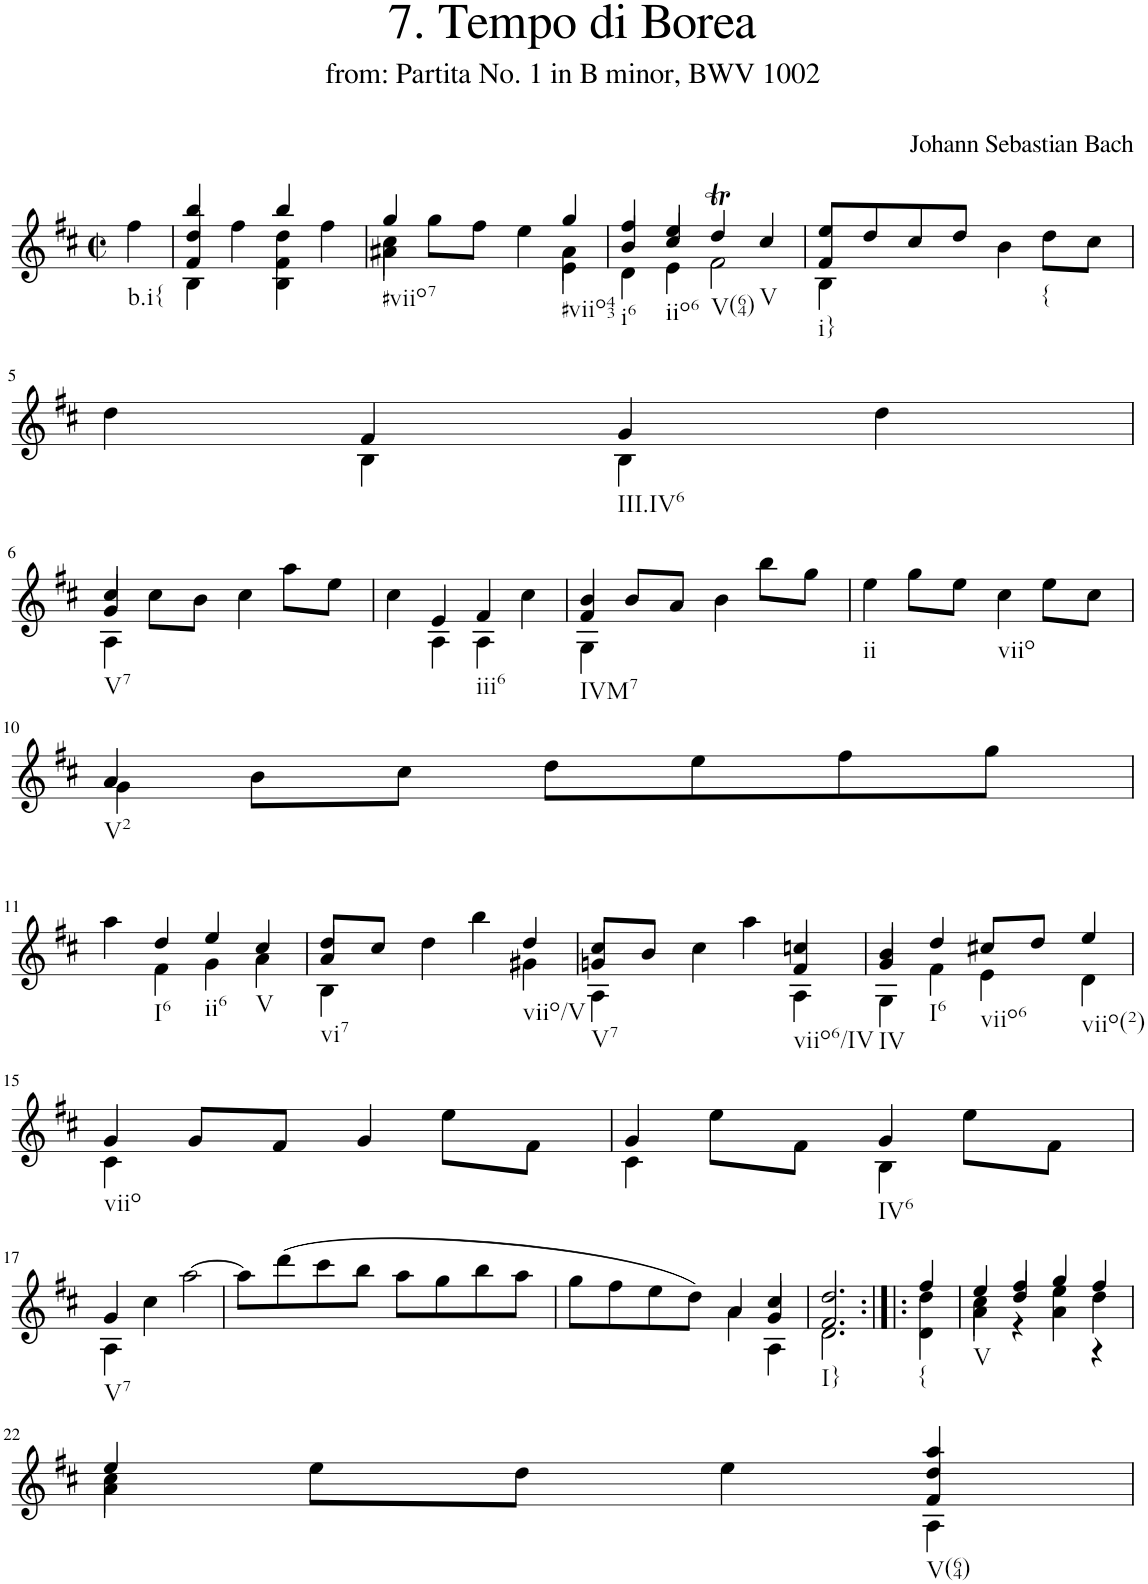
**kern
*part1
*staff1
*I"Violin
*I'Vln.
*clefG2
*k[f#c#]
*M2/2
*met(c|)
=
!LO:TX:b:t=b.i{
4ff#\
=1
*^
*	*^
*	*	*^
4bb/	4dd/	4f#/	4B\
4ff#\	4ryy	4ryy	4ryy
4bb/	4dd\	4f#\	4B\
4ff#\	4ryy	4ryy	4ryy
=2	=2	=2	=2
!LO:TX:b:t=#viio7	!	!	!
*	*	*v	*v
4gg/	4cc#\	4a#X\
8gg\L	2ryy	2ryy
8ff#\J	.	.
4ee\	.	.
!LO:TX:b:t=#viio43	!	!
4gg/	4a#\	4e\
=3	=3	=3
!LO:TX:b:t=i6	!	!
4ff#/	4b/	4d\
!LO:TX:b:t=iio6	!	!
4ee/	4cc#/	4e\
!LO:TX:b:t=V(64)	!	!
4ddT/	2f#\	2ryy
!LO:TX:b:t=V	!	!
4cc#/	.	.
=4	=4	=4
!LO:TX:b:t=i}	!	!
8ee/L	4f#/	4B\
8dd/	.	.
8cc#/	2.ryy	2.ryy
8dd/J	.	.
4b\	.	.
!LO:TX:b:t={	!	!
8dd\L	.	.
8cc#\J	.	.
*	*v	*v
!!LO:LB:g=z
=5	=5
4dd\	4ryy
4f#/	4B\
!LO:TX:b:t=III.IV6	!
4g/	4B\
4dd\	4ryy
!!LO:LB:g=z	!!
=6	=6
*	*^
!LO:TX:b:t=V7	!	!
4cc#/	4g/	4A\
8cc#\L	2.ryy	2.ryy
8b\J	.	.
4cc#\	.	.
8aa\L	.	.
8ee\J	.	.
*	*v	*v
=7	=7
4cc#\	4ryy
4e/	4A\
!LO:TX:b:t=iii6	!
4f#/	4A\
4cc#\	4ryy
=8	=8
*	*^
!LO:TX:b:t=IVM7	!	!
4b/	4f#/	4G\
8b/L	2.ryy	2.ryy
8a/J	.	.
4b\	.	.
8bb\L	.	.
8gg\J	.	.
*v	*v	*v
=9
!LO:TX:b:t=ii
4ee\
8gg\L
8ee\J
!LO:TX:b:t=viio
4cc#\
8ee\L
8cc#\J
!!LO:LB:g=z
=10
*^
!LO:TX:b:t=V2	!
4a/	4g\
8b\L	2.ryy
8cc#\J	.
8dd\L	.
8ee\	.
8ff#\	.
8gg\J	.
!!LO:LB:g=z	!!
=11	=11
4aa\	4ryy
!LO:TX:b:t=I6	!
4dd/	4f#\
!LO:TX:b:t=ii6	!
4ee/	4g\
!LO:TX:b:t=V	!
4cc#/	4a\
=12	=12
*	*^
!LO:TX:b:t=vi7	!	!
8dd/L	4a/	4B\
8cc#/J	.	.
4dd\	2ryy	2.ryy
4bb\	.	.
!LO:TX:b:t=viio/V	!	!
4dd/	4g#X\	.
=13	=13	=13
!LO:TX:b:t=V7	!	!
8cc#/L	4gn/	4A\
8b/J	.	.
4cc#\	2ryy	2ryy
4aa\	.	.
!LO:TX:b:t=viio6/IV	!	!
4ccn/	4f#/	4A\
=14	=14	=14
!LO:TX:b:t=IV	!	!
4b/	4g/	4G\
!LO:TX:b:t=I6	!	!
4dd/	4f#\	2.ryy
!LO:TX:b:t=viio6	!	!
8cc#X/L	4e\	.
8dd/J	.	.
!LO:TX:b:t=viio(2)	!	!
4ee/	4d\	.
*	*v	*v
!!LO:LB:g=z
=15	=15
!LO:TX:b:t=viio	!
4g/	4c#\
8g/L	2.ryy
8f#/J	.
4g/	.
8ee\L	.
8f#\J	.
=16	=16
4g/	4c#\
8ee\L	4ryy
8f#\J	.
!LO:TX:b:t=IV6	!
4g/	4B\
8ee\L	4ryy
8f#\J	.
!!LO:LB:g=z	!!
=17	=17
!LO:TX:b:t=V7	!
4g/	4A\
4cc#\	2.ryy
[2aa\	.
*v	*v
=18
8aa\L]
(8ddd\
8ccc#\
8bb\J
8aa\L
8gg\
8bb\
8aa\J
=19
*^
*	*^
8gg\L	2ryy	2.ryy
8ff#\	.	.
8ee\	.	.
8dd\J)	.	.
4a/	4a\	.
4cc#/	4g/	4A\
=20	=20	=20
!LO:TX:b:t=I}	!	!
2.dd/	2.f#/	2.d\
=20X1:|!|:	=20X1:|!|:	=20X1:|!|:
!LO:TX:b:t={	!	!
*	*v	*v
4ff#/	4d\ 4dd\
=21	=21
*	*^
!LO:TX:b:t=V	!	!
4ee/	4cc#\	4a\
4ff#/	4dd/	4r
4gg/	4ee\	4a\
4ff#/	4dd\	4r
!!LO:LB:g=z	!!	!!
=22	=22	=22
*	*	*^
4ee/	4cc#\	4a\	2.ryy
8ee\L	2ryy	2ryy	.
8dd\J	.	.	.
4ee\	.	.	.
!LO:TX:b:t=V(64)	!	!	!
4aa/	4dd/	4f#/	4A\
*v	*v	*v	*v
=
*-
